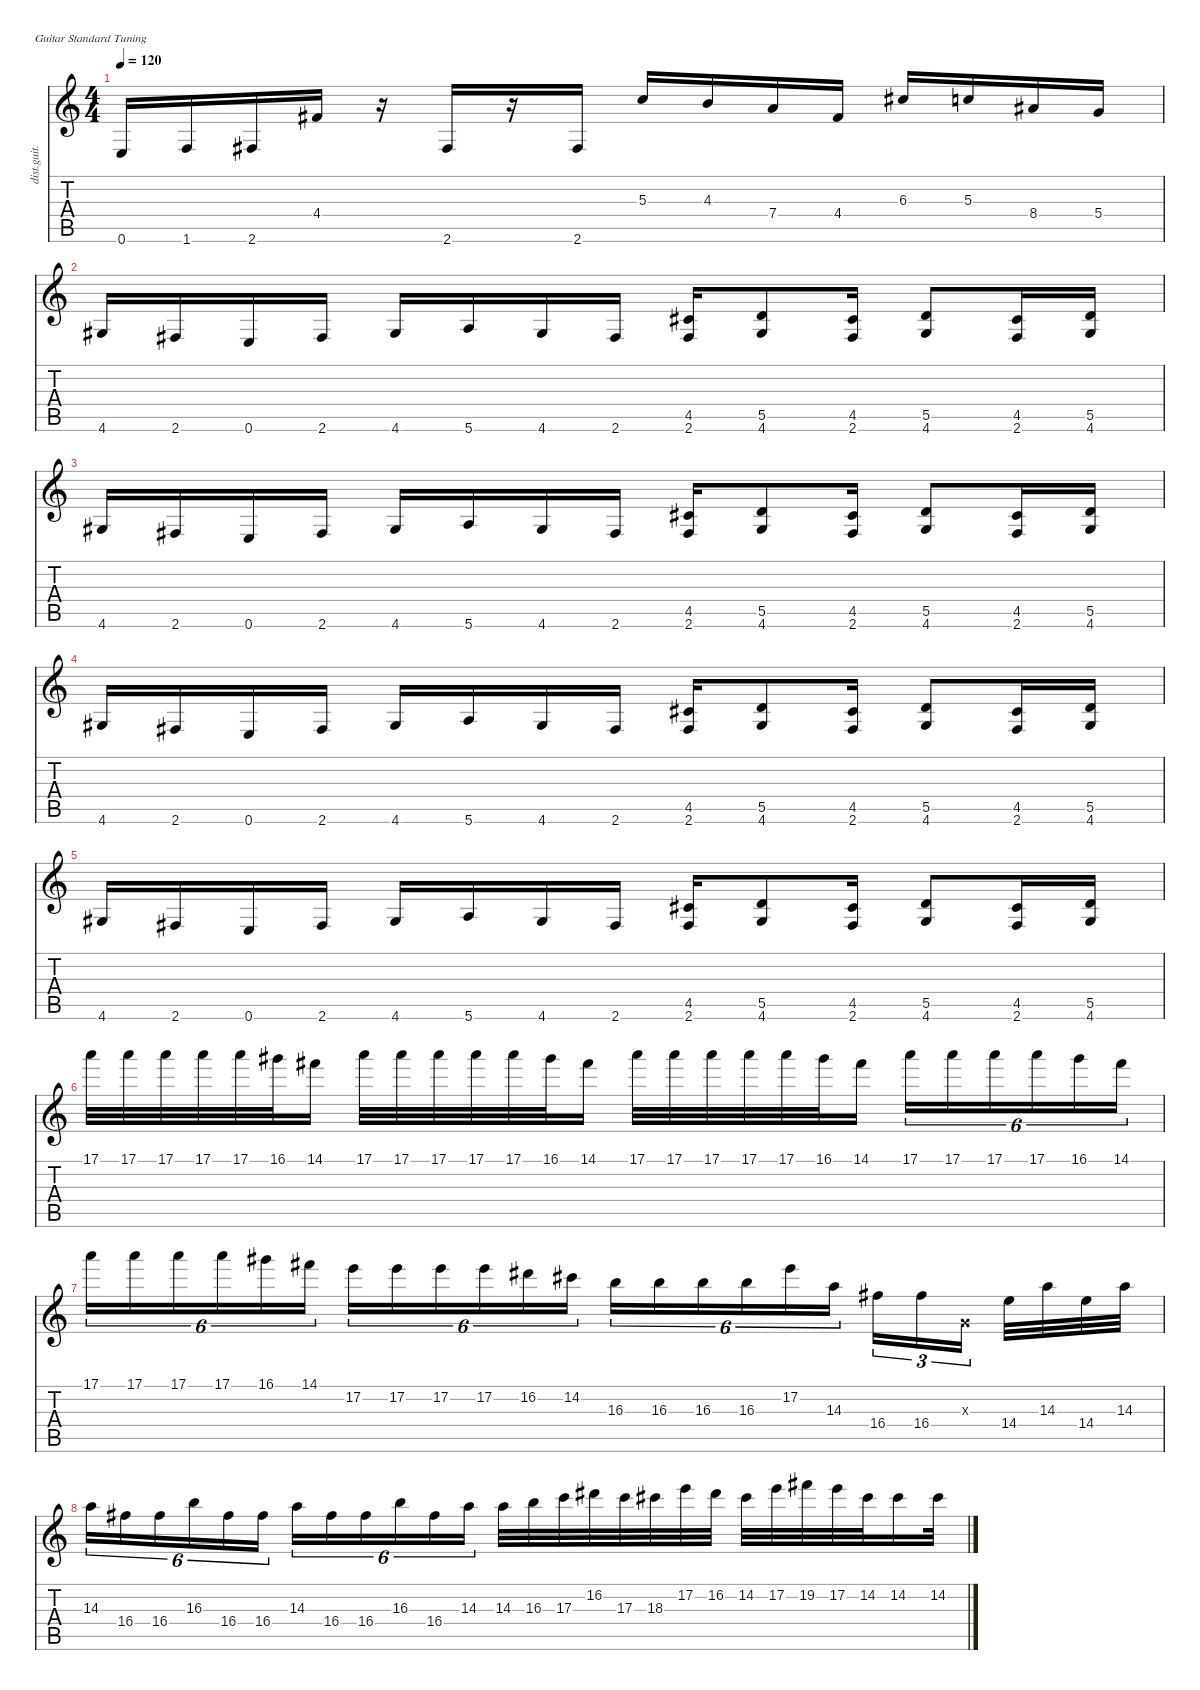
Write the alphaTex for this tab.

\defaultSystemsLayout 4
\hideDynamics
\bracketExtendMode nobrackets
\otherSystemsTrackNameOrientation horizontal
\track ("Mustaine" "dist.guit.") {defaultSystemsLayout 8 instrument distortionguitar}
\staff {score tabs}
\tuning (E4 B3 G3 D3 A2 E2)
\ts (4 4)
\tempo 120
\clef g2
\ks c
0.6.16{dy f beam Up} 1.6.16{beam Up} 2.6{acc #}.16{beam Up} 4.4{acc #}.16{beam Up} r.16{beam Up} 2.6{acc #}.16{beam Up} r.16{beam Up} 2.6{acc #}.16{beam Up} 5.3.16{beam Up} 4.3.16{beam Up} 7.4.16{beam Up} 4.4{acc #}.16{beam Up} 6.3{acc #}.16{beam Up} 5.3.16{beam Up} 8.4{acc #}.16{beam Up} 5.4.16{beam Up} |
4.6{acc #}.16{beam Up} 2.6{acc #}.16{beam Up} 0.6.16{beam Up} 2.6{acc #}.16{beam Up} 4.6{acc #}.16{beam Up} 5.6.16{beam Up} 4.6{acc #}.16{beam Up} 2.6{acc #}.16{beam Up} (4.5{acc #} 2.6{acc #}).16{beam Up} (5.5 4.6{acc #}).8{beam Up} (4.5{acc #} 2.6{acc #}).16{beam Up} (5.5 4.6{acc #}).8{beam Up} (4.5{acc #} 2.6{acc #}).16{beam Up} (5.5 4.6{acc #}).16{beam Up} |
4.6{acc #}.16{beam Up} 2.6{acc #}.16{beam Up} 0.6.16{beam Up} 2.6{acc #}.16{beam Up} 4.6{acc #}.16{beam Up} 5.6.16{beam Up} 4.6{acc #}.16{beam Up} 2.6{acc #}.16{beam Up} (4.5{acc #} 2.6{acc #}).16{beam Up} (5.5 4.6{acc #}).8{beam Up} (4.5{acc #} 2.6{acc #}).16{beam Up} (5.5 4.6{acc #}).8{beam Up} (4.5{acc #} 2.6{acc #}).16{beam Up} (5.5 4.6{acc #}).16{beam Up} |
4.6{acc #}.16{beam Up} 2.6{acc #}.16{beam Up} 0.6.16{beam Up} 2.6{acc #}.16{beam Up} 4.6{acc #}.16{beam Up} 5.6.16{beam Up} 4.6{acc #}.16{beam Up} 2.6{acc #}.16{beam Up} (4.5{acc #} 2.6{acc #}).16{beam Up} (5.5 4.6{acc #}).8{beam Up} (4.5{acc #} 2.6{acc #}).16{beam Up} (5.5 4.6{acc #}).8{beam Up} (4.5{acc #} 2.6{acc #}).16{beam Up} (5.5 4.6{acc #}).16{beam Up} |
4.6{acc #}.16{beam Up} 2.6{acc #}.16{beam Up} 0.6.16{beam Up} 2.6{acc #}.16{beam Up} 4.6{acc #}.16{beam Up} 5.6.16{beam Up} 4.6{acc #}.16{beam Up} 2.6{acc #}.16{beam Up} (4.5{acc #} 2.6{acc #}).16{beam Up} (5.5 4.6{acc #}).8{beam Up} (4.5{acc #} 2.6{acc #}).16{beam Up} (5.5 4.6{acc #}).8{beam Up} (4.5{acc #} 2.6{acc #}).16{beam Up} (5.5 4.6{acc #}).16{beam Up} |
17.1.32{beam Down} 17.1.32{beam Down} 17.1.32{beam Down} 17.1.32{beam Down} 17.1.32{beam Down} 16.1{acc #}.32{beam Down} 14.1{acc #}.16{beam Down} 17.1.32{beam Down} 17.1.32{beam Down} 17.1.32{beam Down} 17.1.32{beam Down} 17.1.32{beam Down} 16.1{acc #}.32{beam Down} 14.1{acc #}.16{beam Down} 17.1.32{beam Down} 17.1.32{beam Down} 17.1.32{beam Down} 17.1.32{beam Down} 17.1.32{beam Down} 16.1{acc #}.32{beam Down} 14.1{acc #}.16{beam Down} 17.1.16{tu (6 4) beam Down} 17.1.16{tu (6 4) beam Down} 17.1.16{tu (6 4) beam Down} 17.1.16{tu (6 4) beam Down} 16.1{acc #}.16{tu (6 4) beam Down} 14.1{acc #}.16{tu (6 4) beam Down} |
17.1.16{tu (6 4) beam Down} 17.1.16{tu (6 4) beam Down} 17.1.16{tu (6 4) beam Down} 17.1.16{tu (6 4) beam Down} 16.1{acc #}.16{tu (6 4) beam Down} 14.1{acc #}.16{tu (6 4) beam Down} 17.2.16{tu (6 4) beam Down} 17.2.16{tu (6 4) beam Down} 17.2.16{tu (6 4) beam Down} 17.2.16{tu (6 4) beam Down} 16.2{acc #}.16{tu (6 4) beam Down} 14.2{acc #}.16{tu (6 4) beam Down} 16.3.16{tu (6 4) beam Down} 16.3.16{tu (6 4) beam Down} 16.3.16{tu (6 4) beam Down} 16.3.16{tu (6 4) beam Down} 17.2.16{tu (6 4) beam Down} 14.3.16{tu (6 4) beam Down} 16.4{acc #}.16{tu (3 2) beam Down} 16.4{acc #}.16{tu (3 2) beam Down} 0.3{x}.16{tu (3 2) beam Down} 14.4.32{beam Down} 14.3.32{beam Down} 14.4.32{beam Down} 14.3.32{beam Down} |
14.3.16{tu (6 4) beam Down} 16.4{acc #}.16{tu (6 4) beam Down} 16.4{acc #}.16{tu (6 4) beam Down} 16.3.16{tu (6 4) beam Down} 16.4{acc #}.16{tu (6 4) beam Down} 16.4{acc #}.16{tu (6 4) beam Down} 14.3.16{tu (6 4) beam Down} 16.4{acc #}.16{tu (6 4) beam Down} 16.4{acc #}.16{tu (6 4) beam Down} 16.3.16{tu (6 4) beam Down} 16.4{acc #}.16{tu (6 4) beam Down} 14.3.16{tu (6 4) beam Down} 14.3.32{beam Down} 16.3.32{beam Down} 17.3.32{beam Down} 16.2{acc #}.32{beam Down} 17.3.32{beam Down} 18.3{acc #}.32{beam Down} 17.2.32{beam Down} 16.2{acc #}.32{beam Down} 14.2{acc #}.32{beam Down} 17.2.32{beam Down} 19.2{acc #}.32{beam Down} 17.2.32{beam Down} 14.2{acc #}.32{beam Down} 14.2{acc #}.16{beam Down} 14.2{acc #}.32{beam Down}
